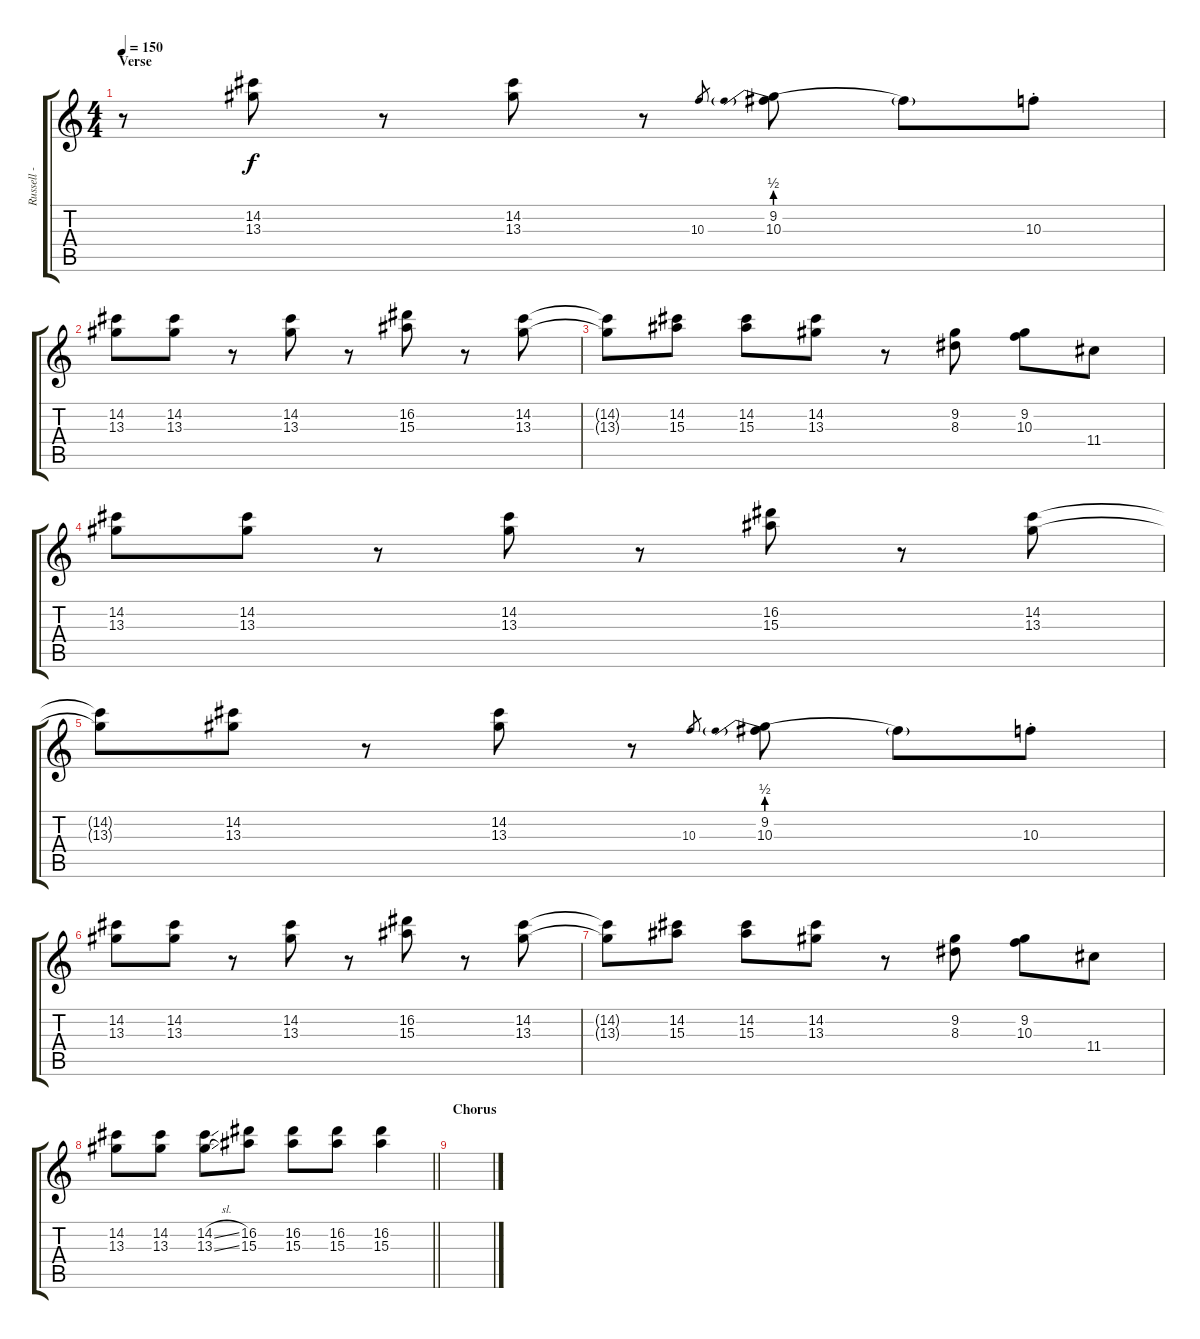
\track ("Russell - 2nd Guitar" "Russell - ") {instrument overdrivenguitar}
\staff {score tabs}
\tuning (E4 B3 G3 D3 A2 E2) {hide}
\ts (4 4)
\section ("" "Verse")
\tempo 150
\clef g2
\ks c
r.8{dy f} (14.2 13.3).8 r.8 (14.2 13.3).8 r.8 10.3.8{gr} (9.2 10.3{be (prebend 0 2 60 2)}).8 10.3{t}.8 10.3{st}.8 |
(14.2 13.3).8 (14.2 13.3).8 r.8 (14.2 13.3).8 r.8 (16.2 15.3).8 r.8 (14.2 13.3).8 |
(14.2{t} 13.3{t}).8 (14.2 15.3).8 (14.2 15.3).8 (14.2 13.3).8 r.8 (9.2 8.3).8 (9.2 10.3).8 11.4.8 |
(14.2 13.3).8 (14.2 13.3).8 r.8 (14.2 13.3).8 r.8 (16.2 15.3).8 r.8 (14.2 13.3).8 |
(14.2{t} 13.3{t}).8 (14.2 13.3).8 r.8 (14.2 13.3).8 r.8 10.3.8{gr} (9.2 10.3{be (prebend 0 2 60 2)}).8 10.3{t}.8 10.3{st}.8 |
(14.2 13.3).8 (14.2 13.3).8 r.8 (14.2 13.3).8 r.8 (16.2 15.3).8 r.8 (14.2 13.3).8 |
(14.2{t} 13.3{t}).8 (14.2 15.3).8 (14.2 15.3).8 (14.2 13.3).8 r.8 (9.2 8.3).8 (9.2 10.3).8 11.4.8 |
\barLineRight lightlight
(14.2 13.3).8 (14.2 13.3).8 (14.2{sl} 13.3{sl}).8 (16.2 15.3).8 (16.2 15.3).8 (16.2 15.3).8 (16.2 15.3).4 |
\section ("" "Chorus")
